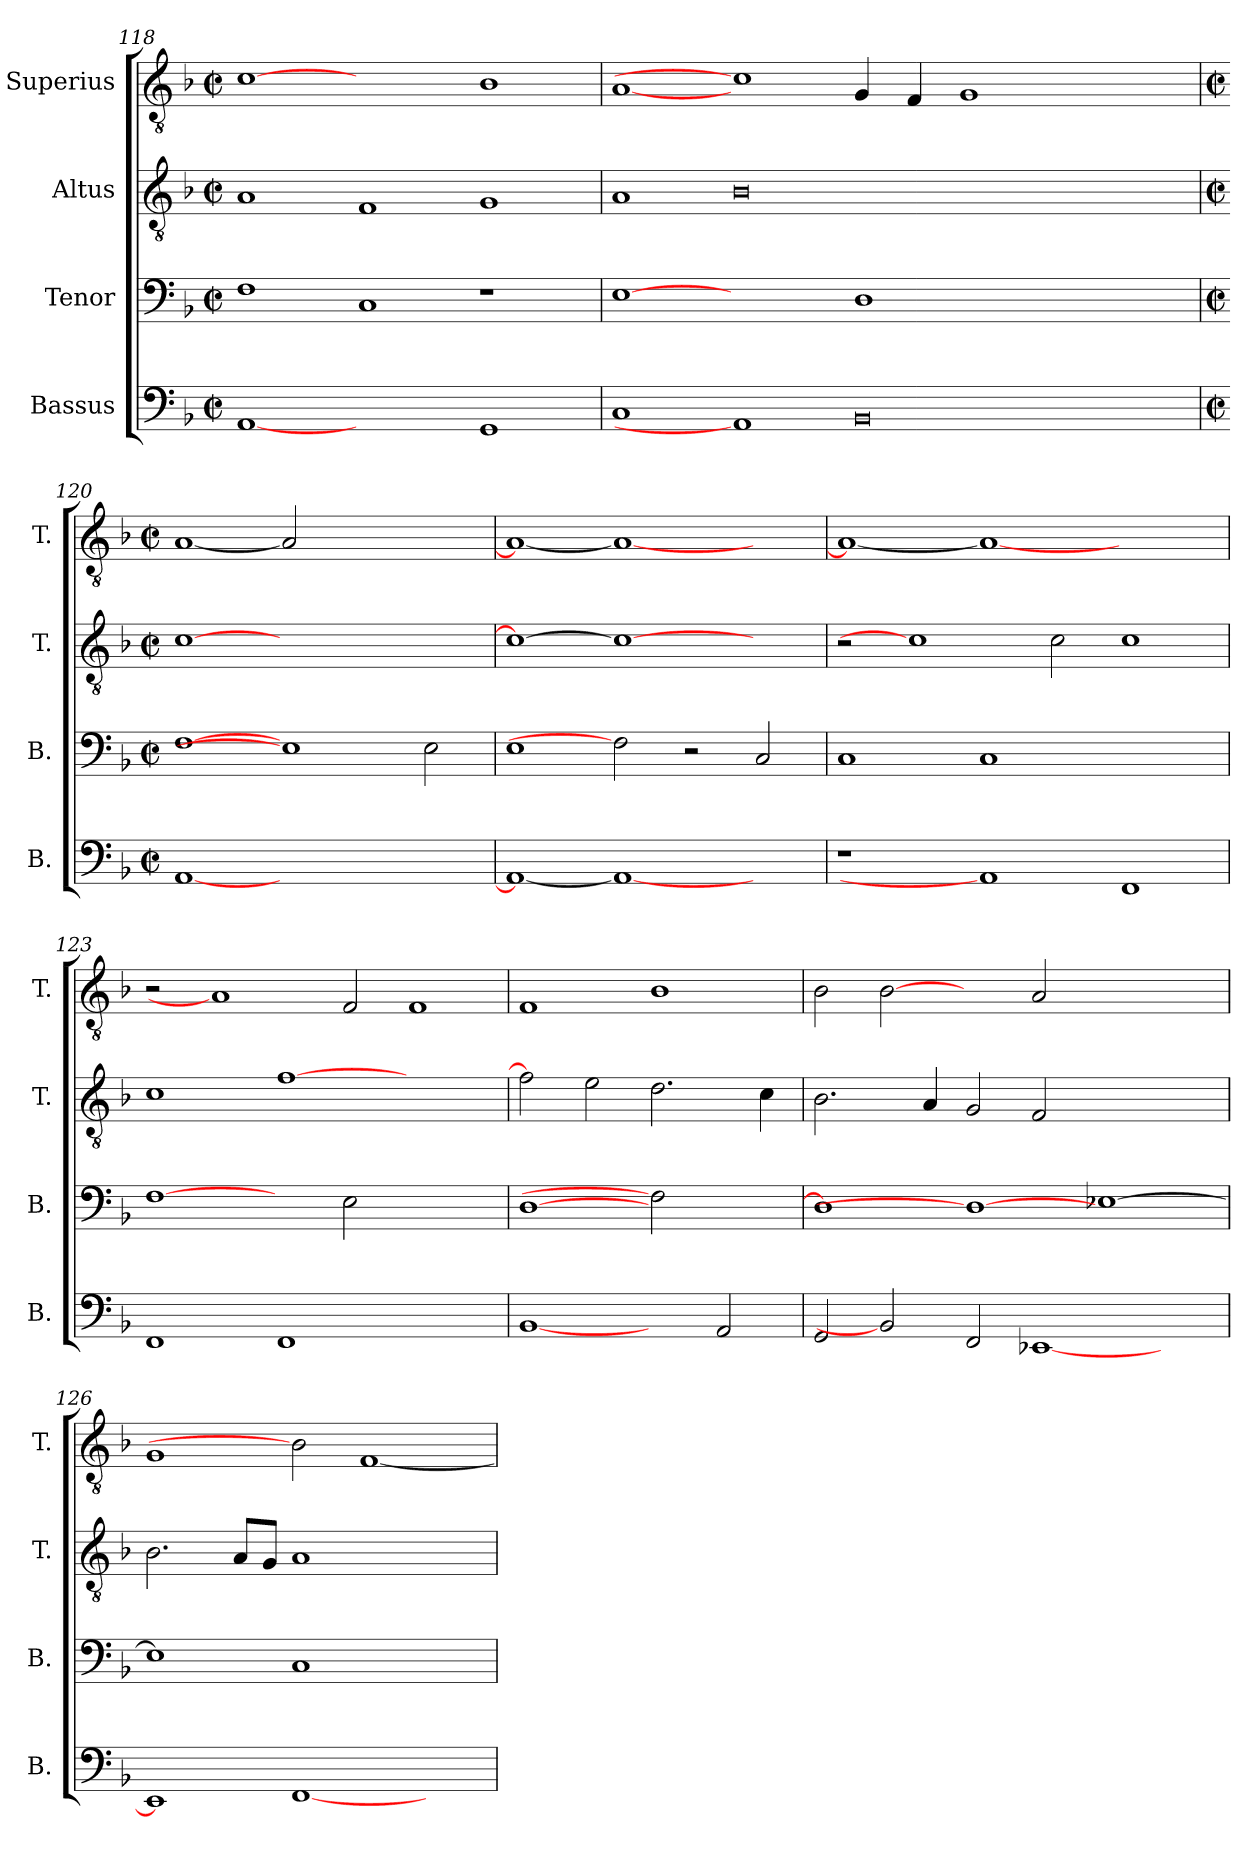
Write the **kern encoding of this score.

**kern	**kern	**kern	**kern
*part4	*part3	*part2	*part1
*staff4	*staff3	*staff2	*staff1
*I"Bassus	*I"Tenor	*I"Altus	*I"Superius
*I'B.	*I'B.	*I'T.	*I'T.
!!LO:PB:g=z
*clefF4	*clefF4	*clefGv2	*clefGv2
*	*	*ITrd7c12	*ITrd7c12
*k[b-]	*k[b-]	*k[b-]	*k[b-]
*F:	*F:	*F:	*F:
*M2/2	*M2/2	*M2/2	*M2/2
*met(c|)	*met(c|)	*met(c|)	*met(c|)
=118	=118	=118	=118
[1AAi	1Fi	1AAi	[1Ci
1ryy	1Ci	1FFi	1ryy
1GGi	1r	1GGi	1BB-i
=119	=119	=119	=119
1Ci	[1Ei	1AAi	[1AAi
1AAi]	1ryy	0BB-i	1Ci]
0BB-i	1Di	.	4GGi/
.	.	.	4FFi/
.	.	.	1GGi
.	1ryy	1ryy	.
.	.	.	2ryy
=120	=120	=120	=120
*M2/2	*M2/2	*M2/2	*M2/2
*met(c|)	*met(c|)	*met(c|)	*met(c|)
[<1AAi	[1Fi	[>1Ci	[<1AAi
1.ryy	1Ei]	1.ryy	2AAi]
.	.	.	1ryy
.	2Ei\	.	.
=121	=121	=121	=121
1AAi_<	1Ei	1Ci_>	1AAi_<
1AAi_	2Fi]	1Ci_	1AAi_
.	2r	.	.
2ryy	2Ci/	2ryy	2ryy
=122	=122	=122	=122
1r	1Ci	2r	1AAi_<
.	.	1Ci]	.
1AAi]	1Ci	.	1AAi_
.	.	2Ci\	.
1FFi	1ryy	1Ci	1ryy
!!LO:LB:g=z
=123	=123	=123	=123
1FFi	[1Fi	1Ci	2r
.	.	.	1AAi]
1FFi	2ryy	[>1Fi	.
.	2Ei\	.	2FFi/
1ryy	1ryy	1ryy	1FFi
=124	=124	=124	=124
[1BB-i	[>1Di	2Fi\]	1FFi
.	.	2Ei\	.
2ryy	2Fi]	2.Di\	1BB-i
2AAi/	2ryy	.	.
.	.	4Ci\	.
=125	=125	=125	=125
2GGi/	1Di]	2.BB-i\	2BB-i\
2BB-i]	.	.	[2BB-i
.	.	4AAi/	.
2FFi/	1Di_	2GGi/	2ryy
[<1EE-Xi	.	2FFi/	2AAi/
.	[>1E-Xi	1ryy	1ryy
2ryy	.	.	.
=126	=126	=126	=126
1EE-i]	1E-i]	2.BB-i\	1GGi
.	.	8AAi/L	.
.	.	8GGi/J	.
[<1FFi	1Ci	1AAi	2BB-i]
.	.	.	[<1FFi
2ryy	2ryy	2ryy	.
=	=	=	=
*-	*-	*-	*-
